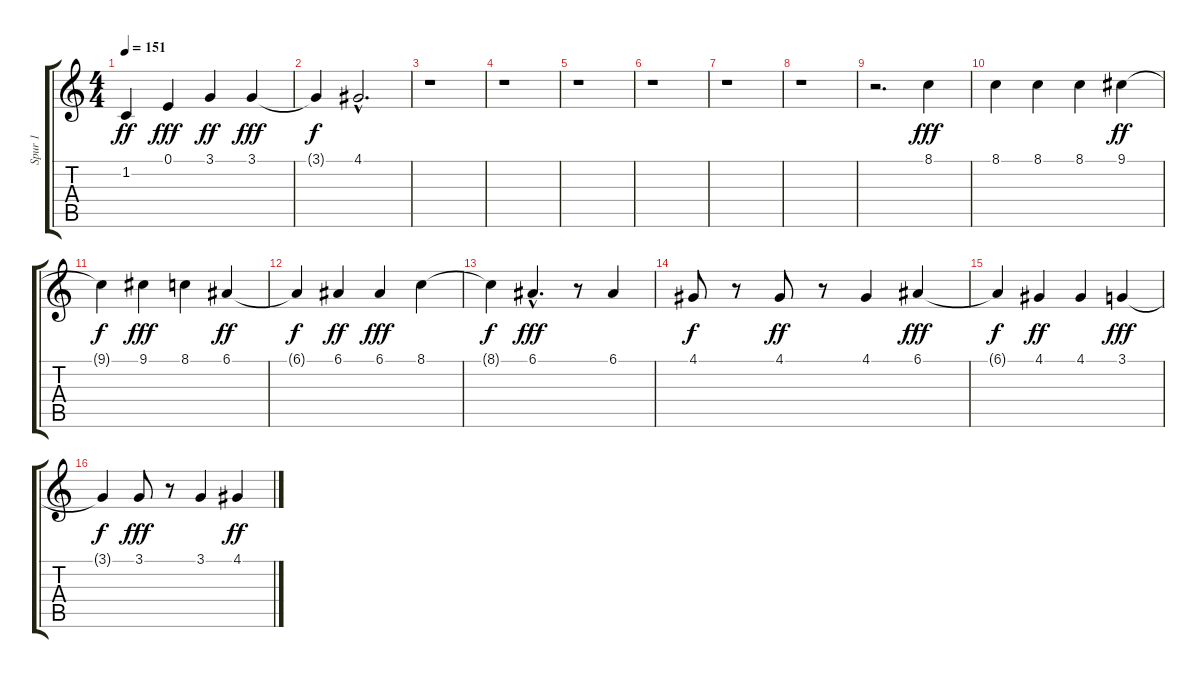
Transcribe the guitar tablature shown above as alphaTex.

\track ("Spur 1" "Spur 1") {instrument clarinet}
\staff {score tabs}
\tuning (E4 B3 G3 D3 A2 E2) {hide}
\ts (4 4)
\tempo 151
\clef g2
\ks c
1.2.4{dy ff} 0.1.4{dy fff} 3.1.4{dy ff} 3.1.4{dy fff} |
3.1{t}.4{dy f} 4.1{hac}.2{d} |
r.1 |
r.1 |
r.1 |
r.1 |
r.1 |
r.1 |
r.2{d} 8.1.4{dy fff} |
8.1.4 8.1.4 8.1.4 9.1.4{dy ff} |
9.1{t}.4{dy f} 9.1.4{dy fff} 8.1.4 6.1.4{dy ff} |
6.1{t}.4{dy f} 6.1.4{dy ff} 6.1.4{dy fff} 8.1.4 |
8.1{t}.4{dy f} 6.1{hac}.4{d dy fff} r.8 6.1.4 |
4.1.8{dy f} r.8 4.1.8{dy ff} r.8 4.1.4 6.1.4{dy fff} |
6.1{t}.4{dy f} 4.1.4{dy ff} 4.1.4 3.1.4{dy fff} |
3.1{t}.4{dy f} 3.1.8{dy fff} r.8 3.1.4 4.1.4{dy ff}
